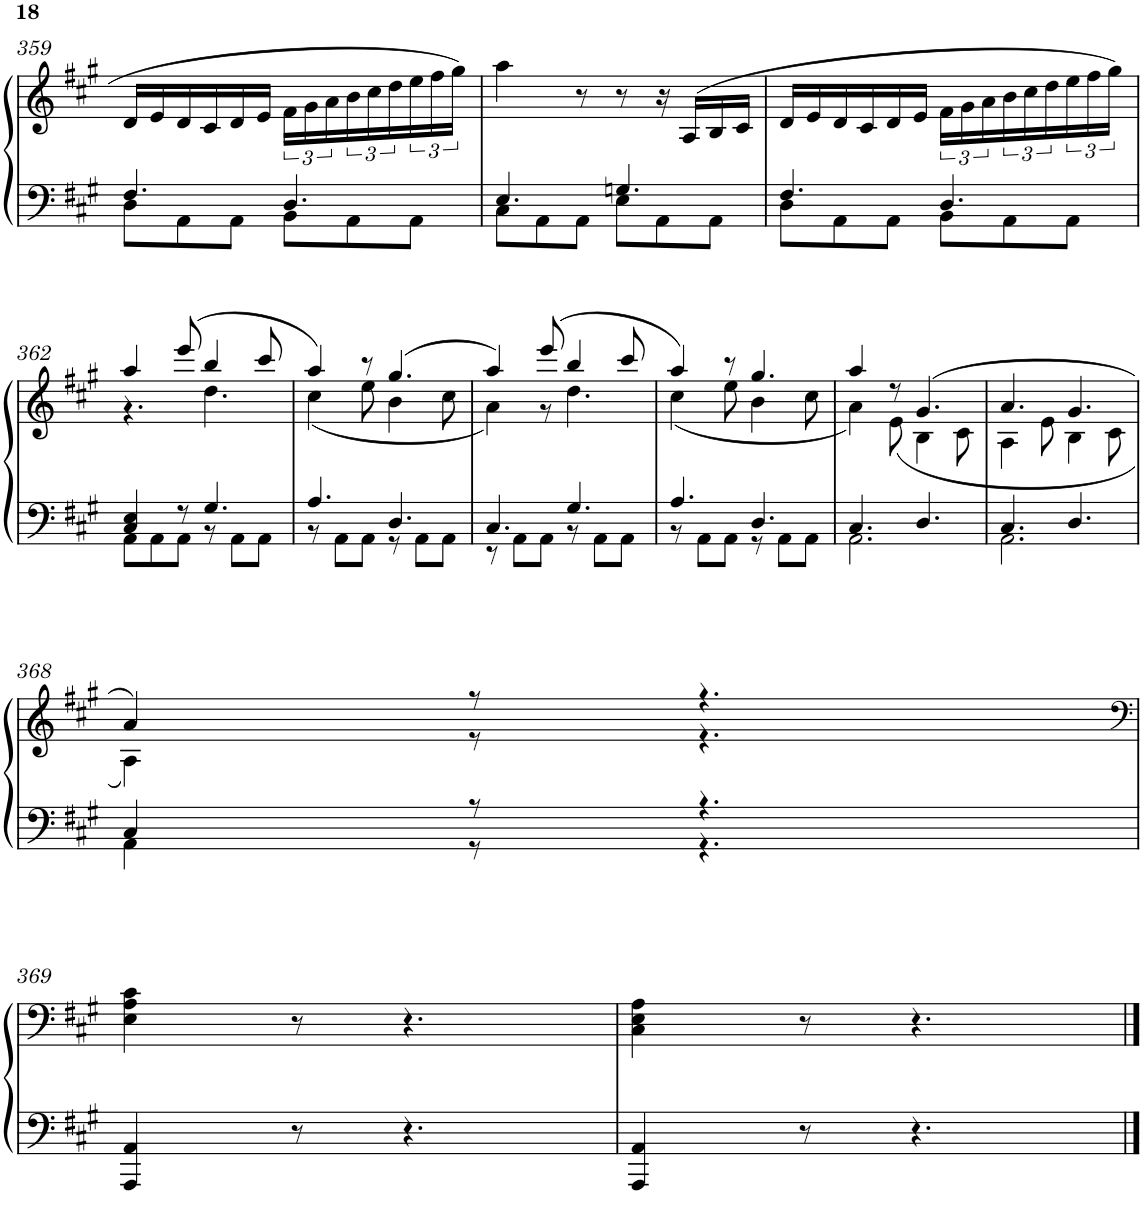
**kern	**kern
*part1	*part1
*staff2	*staff1
*I"Piano	*
*I'Pno.	*
!!LO:PB:g=z
*clefF4	*clefG2
*k[f#c#g#]	*k[f#c#g#]
*A:	*A:
*M6/8	*M6/8
=359	=359
*^	*
4.F#/	8D\L	16d/LL
.	.	16e/
.	8AA\	16d/
.	.	16c#/
.	8AA\J	16d/
.	.	16e/JJ
4.D/	8BB\L	24f#\LL
.	.	24g#\
.	.	24a\
.	8AA\	24b\
.	.	24cc#\
.	.	24dd\
.	8AA\J	24ee\
.	.	24ff#\
.	.	24gg#\JJ
=360	=360	=360
4.E/	8C#\L	4aa\
.	8AA\	.
.	8AA\J	8r
4.Gn/	8E\L	8r
.	8AA\	16r
.	.	(>16A/LL
.	8AA\J	16B/
.	.	16c#/JJ
=361	=361	=361
4.F#/	8D\L	16d/LL
.	.	16e/
.	8AA\	16d/
.	.	16c#/
.	8AA\J	16d/
.	.	16e/JJ
4.D/	8BB\L	24f#\LL
.	.	24g#\
.	.	24a\
.	8AA\	24b\
.	.	24cc#\
.	.	24dd\
.	8AA\J	24ee\
.	.	24ff#\
.	.	24gg#\JJ)
!!LO:LB:g=z
=362	=362	=362
*	*	*^
4C#/ 4E/	8AA\L	4aa/	4.r
.	8AA\	.	.
8r	8AA\J	(>8eee/	.
4.G#/	8r	4bb/	4.dd\
.	8AA\L	.	.
.	8AA\J	8ccc#/	.
=363	=363	=363	=363
4.A/	8r	4aa/)	(<4cc#\
.	8AA\L	.	.
.	8AA\J	8r	8ee\
4.D/	8r	(>4.gg#/	4b\
.	8AA\L	.	.
.	8AA\J	.	8cc#\
=364	=364	=364	=364
4.C#/	8r	4aa/)	4a\)
.	8AA\L	.	.
.	8AA\J	(>8eee/	8r
4.G#/	8r	4bb/	4.dd\
.	8AA\L	.	.
.	8AA\J	8ccc#/	.
=365	=365	=365	=365
4.A/	8r	4aa/)	(<4cc#\
.	8AA\L	.	.
.	8AA\J	8r	8ee\
4.D/	8r	4.gg#/	4b\
.	8AA\L	.	.
.	8AA\J	.	8cc#\
=366	=366	=366	=366
4.C#/	2.AA\	4aa/	4a\)
.	.	8r	(<8e\
4.D/	.	(>4.g#/	4B\
.	.	.	8c#\
=367	=367	=367	=367
4.C#/	2.AA\	4.a/	4A\
.	.	.	8e\
4.D/	.	4.g#/	4B\
.	.	.	8c#\
!!LO:LB:g=z	!!
=368	=368	=368	=368
4C#/	4AA\	4a/)	4A\)
8r	8r	8r	8r
4.r	4.r	4.r	4.r
*v	*v	*	*
*	*v	*v
!!LO:LB:g=z
=369	=369
*	*clefF4
4AAA/ 4AA/	4E\ 4A\ 4c#\
8r	8r
4.r	4.r
=370	=370
4AAA/ 4AA/	4C#\ 4E\ 4A\
8r	8r
4.r	4.r
==	==
*-	*-
